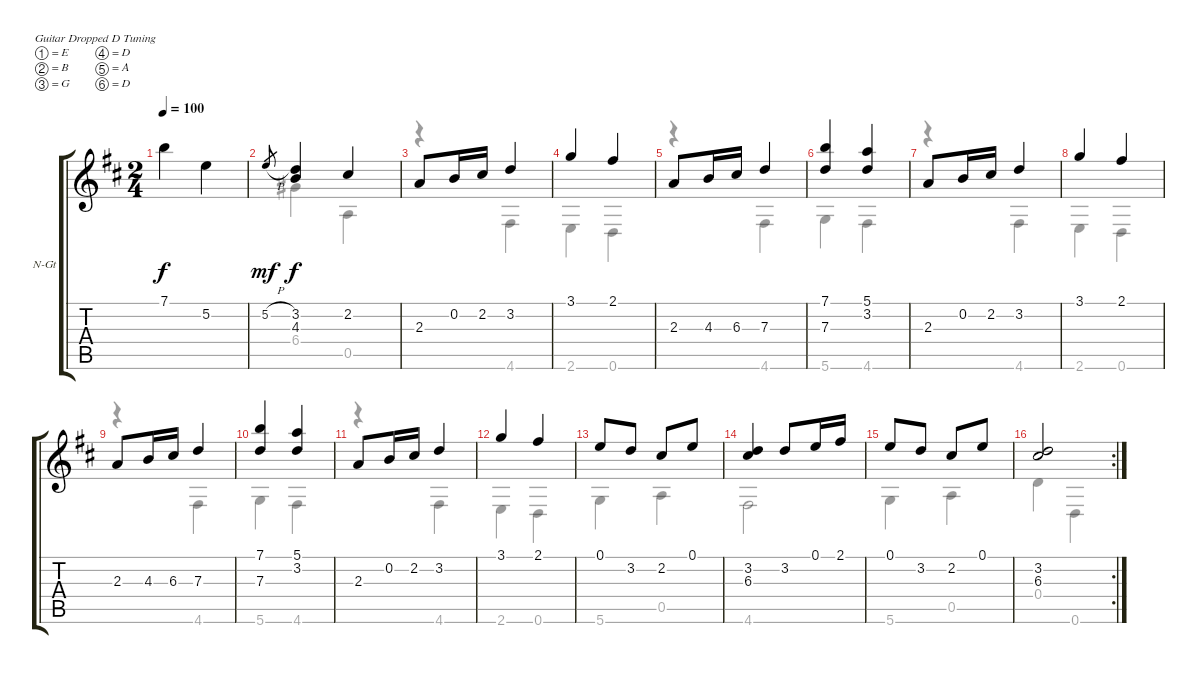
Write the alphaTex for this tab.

\bracketExtendMode groupsimilarinstruments
\firstSystemTrackNameOrientation horizontal
\otherSystemsTrackNameOrientation horizontal
\track ("Gavotte" "N-Gt") {instrument acousticguitarnylon}
\staff {score tabs}
\tuning (E4 B3 G3 D3 A2 D2)
\voice
\ts (2 4)
\tempo 100
\clef g2
\ks d
7.1.4{dy f} 5.2.4 |
5.2{h}.8{gr dy mf} (3.2 4.3).4{dy f} 2.2.4 |
2.3.8 0.2.16 2.2.16 3.2.4 |
3.1.4 2.1.4 |
2.3.8 4.3.16 6.3.16 7.3.4 |
(7.1 7.3).4 (5.1 3.2).4 |
2.3.8 0.2.16 2.2.16 3.2.4 |
3.1.4 2.1.4 |
2.3.8 4.3.16 6.3.16 7.3.4 |
(7.1 7.3).4 (5.1 3.2).4 |
2.3.8 0.2.16 2.2.16 3.2.4 |
3.1.4 2.1.4 |
0.1.8 3.2.8 2.2.8 0.1.8 |
(3.2 6.3).4 3.2.8 0.1.16 2.1.16 |
0.1.8 3.2.8 2.2.8 0.1.8 |
\rc 2
(3.2 6.3).2
\voice
\clef g2
\ottava regular
\simile none
\ks d
|
6.4.4 0.5.4 |
r.4 4.6.4 |
2.6.4 0.6.4 |
r.4 4.6.4 |
5.6.4 4.6.4 |
r.4 4.6.4 |
2.6.4 0.6.4 |
r.4 4.6.4 |
5.6.4 4.6.4 |
r.4 4.6.4 |
2.6.4 0.6.4 |
5.6.4 0.5.4 |
4.6.2 |
5.6.4 0.5.4 |
0.4.4 0.6.4
